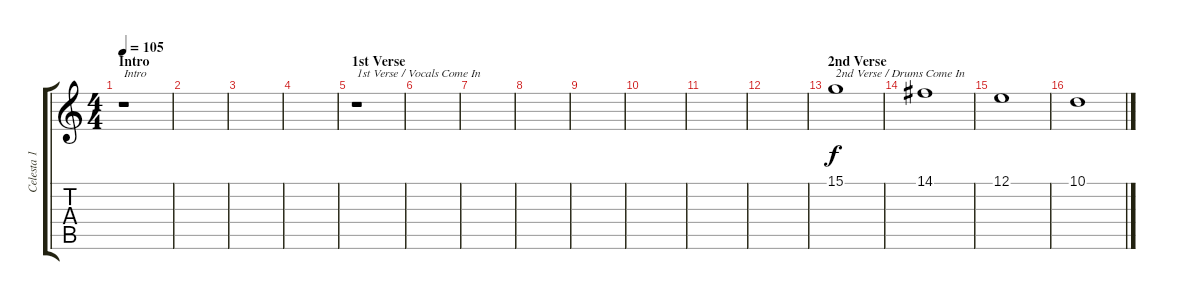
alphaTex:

\track ("Celesta 1" "Celesta 1") {instrument celesta}
\staff {score tabs}
\tuning (E4 B3 G3 D3 A2 E2) {hide}
\ts (4 4)
\section ("" "Intro")
\tempo 105
\clef g2
\ks c
r.1{txt "Intro" dy f instrument celesta} |
|
|
|
\section ("" "1st Verse")
r.1{txt "1st Verse / Vocals Come In"} |
|
|
|
|
|
|
|
\section ("" "2nd Verse")
15.1.1{txt "2nd Verse / Drums Come In"} |
14.1.1 |
12.1.1 |
10.1.1
